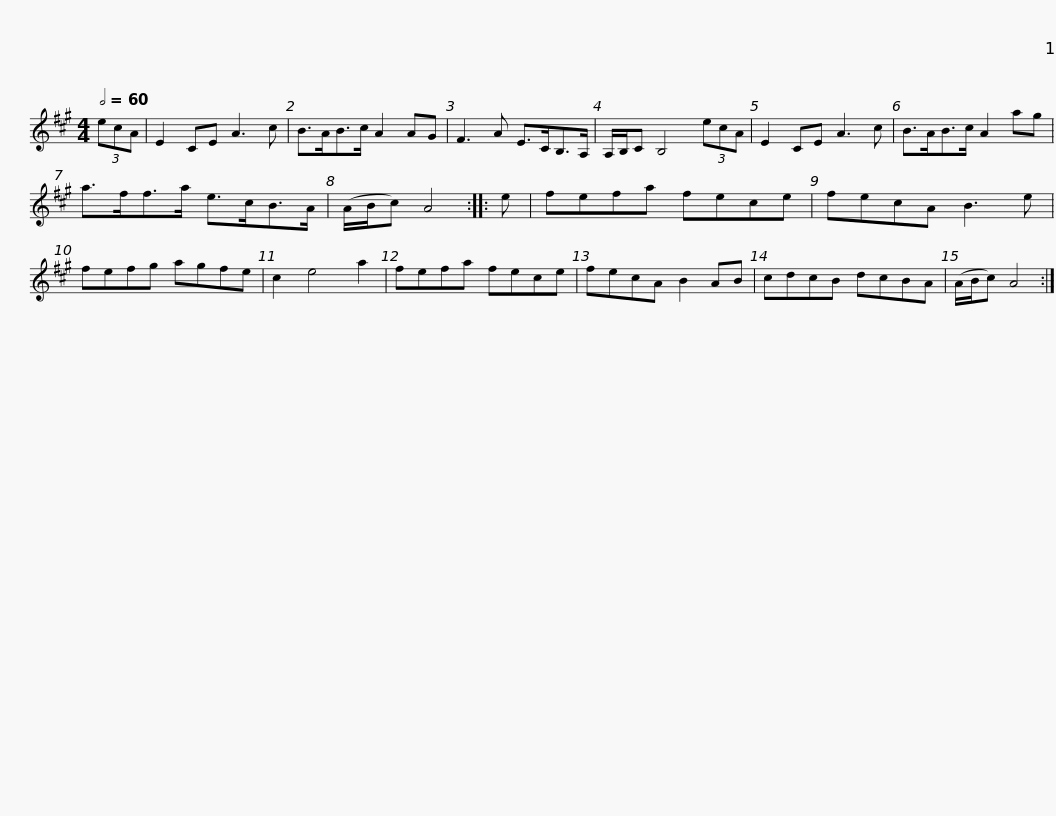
X:1
L:1/8
Q:1/2=60
M:4/4
I:linebreak $
K:A
V:1 treble
V:1
 (3ecA | E2 CE A3 c | B>AB>c A2 AG | F3 A E>CB,>A, | A,/B,/C B,4 (3ecA |$ %5
 E2 CE A3 c | B>AB>c A2 ag | a>ff>a e>cB>A | (A/B/c) A4 ::$ e | %10
 fefa fece | fecA B3 e | fefg agfe | c2 e4 a2 |$ fefa fece | %15
 fecA B2 AB | cdcB dcBA | (A/B/c) A4 :| %18
